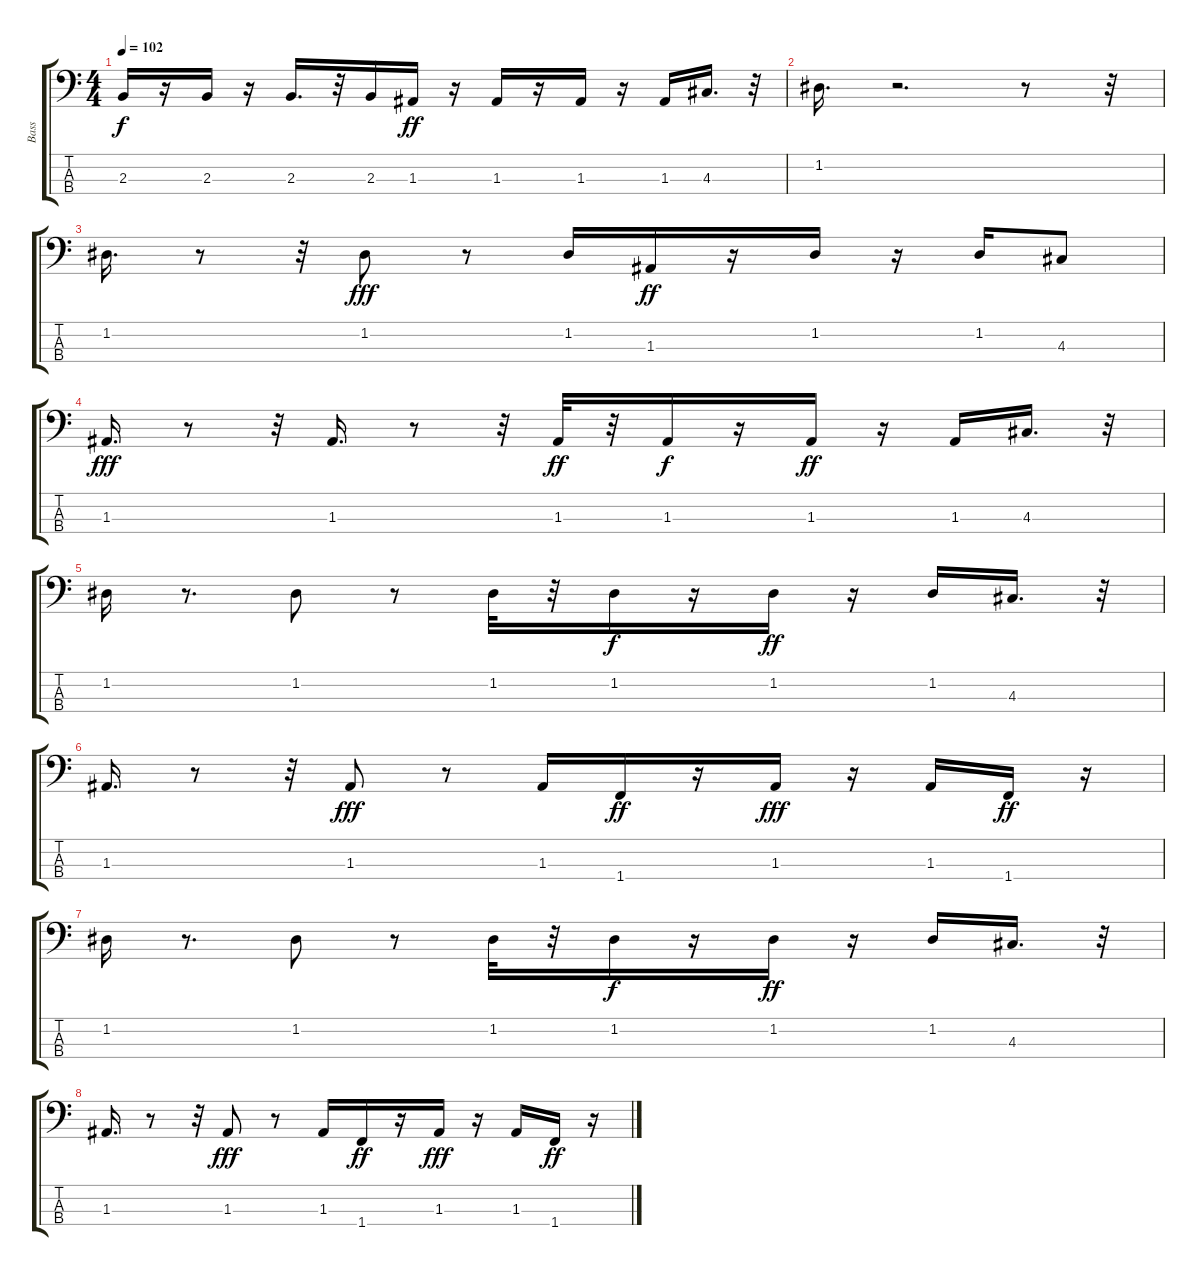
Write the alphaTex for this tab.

\track ("Bass" "Bass") {instrument fretlessbass}
\staff {score tabs}
\tuning (G2 D2 A1 E1) {hide}
\ts (4 4)
\tempo 102
\clef f4
\ks c
2.3.16{dy f} r.16 2.3.16 r.16 2.3.16{d} r.32 2.3.16 1.3.16{dy ff} r.16 1.3.16 r.16 1.3.16 r.16 1.3.16 4.3.16{d} r.32 |
1.2.16{d} r.2{d} r.8 r.32 |
1.2.16{d} r.8 r.32 1.2.8{dy fff} r.8 1.2.16 1.3.16{dy ff} r.16 1.2.16 r.16 1.2.16 4.3.8 |
1.3.16{d dy fff} r.8 r.32 1.3.16{d} r.8 r.32 1.3.32{dy ff} r.32 1.3.16{dy f} r.16 1.3.16{dy ff} r.16 1.3.16 4.3.16{d} r.32 |
1.2.16 r.8{d} 1.2.8 r.8 1.2.32 r.32 1.2.16{dy f} r.16 1.2.16{dy ff} r.16 1.2.16 4.3.16{d} r.32 |
1.3.16{d} r.8 r.32 1.3.8{dy fff} r.8 1.3.16 1.4.16{dy ff} r.16 1.3.16{dy fff} r.16 1.3.16 1.4.16{dy ff} r.16 |
1.2.16 r.8{d} 1.2.8 r.8 1.2.32 r.32 1.2.16{dy f} r.16 1.2.16{dy ff} r.16 1.2.16 4.3.16{d} r.32 |
1.3.16{d} r.8 r.32 1.3.8{dy fff} r.8 1.3.16 1.4.16{dy ff} r.16 1.3.16{dy fff} r.16 1.3.16 1.4.16{dy ff} r.16
